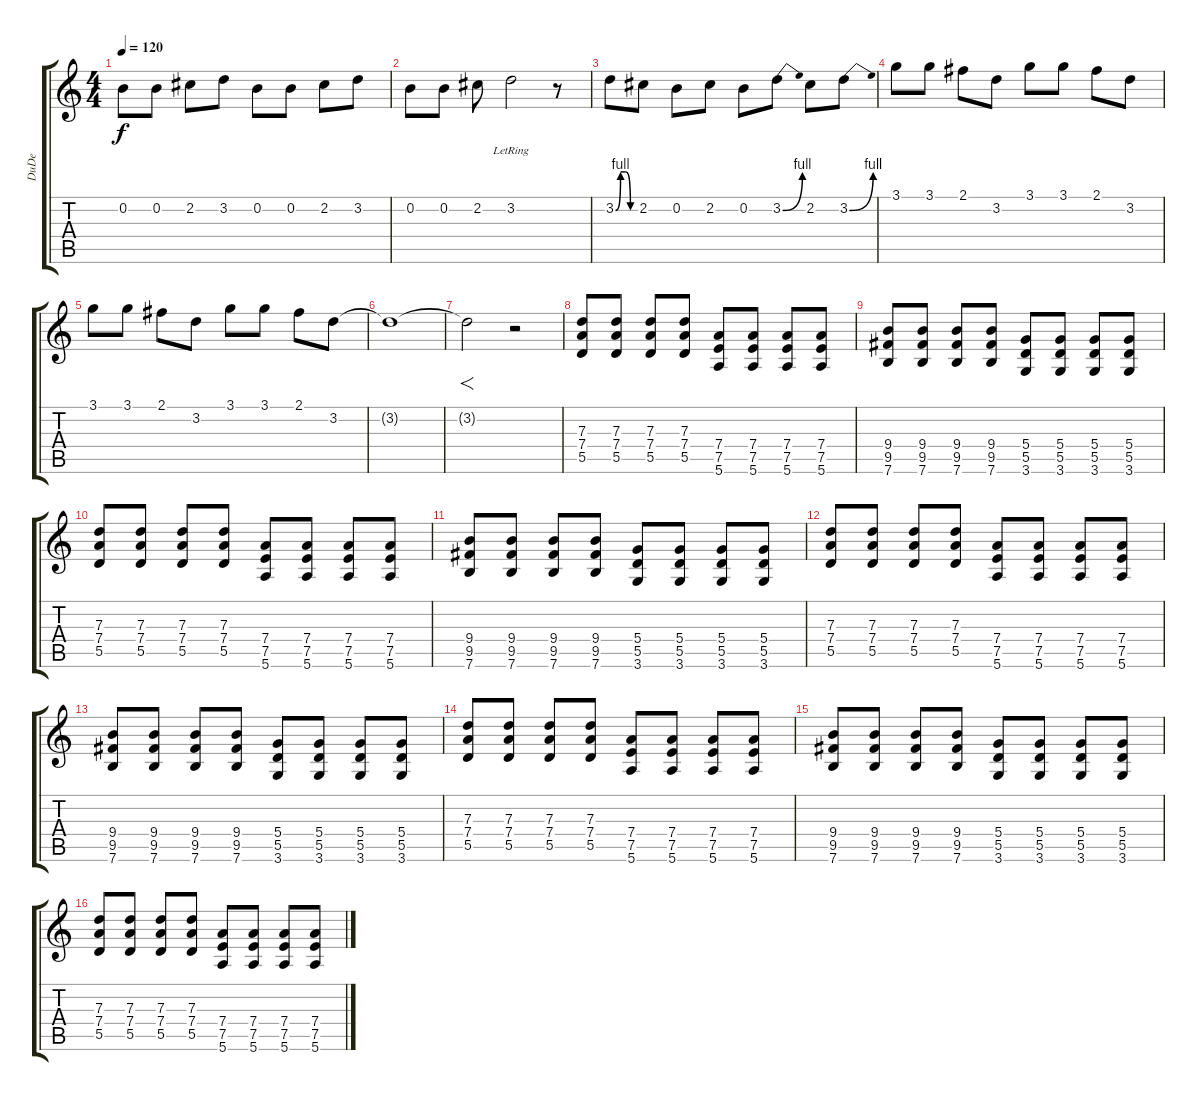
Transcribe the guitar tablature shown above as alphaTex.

\track ("DuDe" "DuDe") {instrument overdrivenguitar}
\staff {score tabs}
\tuning (E4 B3 G3 D3 A2 E2) {hide}
\ts (4 4)
\tempo 120
\clef g2
\ks c
0.2.8{dy f} 0.2.8 2.2.8 3.2.8 0.2.8 0.2.8 2.2.8 3.2.8 |
0.2.8 0.2.8 2.2.8 3.2{lr}.2 r.8 |
3.2{be (custom 0 0 15 4 30 4 45 0 60 0)}.8 2.2.8 0.2.8 2.2.8 0.2.8 3.2{be (bend 0 0 60 4)}.8 2.2.8 3.2{be (bend 0 0 60 4)}.8 |
3.1.8 3.1.8 2.1.8 3.2.8 3.1.8 3.1.8 2.1.8 3.2.8 |
3.1.8 3.1.8 2.1.8 3.2.8 3.1.8 3.1.8 2.1.8 3.2.8 |
3.2{t}.1 |
3.2{t}.2{f} r.2 |
(7.3 7.4 5.5).8 (7.3 7.4 5.5).8 (7.3 7.4 5.5).8 (7.3 7.4 5.5).8 (7.4 7.5 5.6).8 (7.4 7.5 5.6).8 (7.4 7.5 5.6).8 (7.4 7.5 5.6).8 |
(9.4 9.5 7.6).8 (9.4 9.5 7.6).8 (9.4 9.5 7.6).8 (9.4 9.5 7.6).8 (5.4 5.5 3.6).8 (5.4 5.5 3.6).8 (5.4 5.5 3.6).8 (5.4 5.5 3.6).8 |
(7.3 7.4 5.5).8 (7.3 7.4 5.5).8 (7.3 7.4 5.5).8 (7.3 7.4 5.5).8 (7.4 7.5 5.6).8 (7.4 7.5 5.6).8 (7.4 7.5 5.6).8 (7.4 7.5 5.6).8 |
(9.4 9.5 7.6).8 (9.4 9.5 7.6).8 (9.4 9.5 7.6).8 (9.4 9.5 7.6).8 (5.4 5.5 3.6).8 (5.4 5.5 3.6).8 (5.4 5.5 3.6).8 (5.4 5.5 3.6).8 |
(7.3 7.4 5.5).8 (7.3 7.4 5.5).8 (7.3 7.4 5.5).8 (7.3 7.4 5.5).8 (7.4 7.5 5.6).8 (7.4 7.5 5.6).8 (7.4 7.5 5.6).8 (7.4 7.5 5.6).8 |
(9.4 9.5 7.6).8 (9.4 9.5 7.6).8 (9.4 9.5 7.6).8 (9.4 9.5 7.6).8 (5.4 5.5 3.6).8 (5.4 5.5 3.6).8 (5.4 5.5 3.6).8 (5.4 5.5 3.6).8 |
(7.3 7.4 5.5).8 (7.3 7.4 5.5).8 (7.3 7.4 5.5).8 (7.3 7.4 5.5).8 (7.4 7.5 5.6).8 (7.4 7.5 5.6).8 (7.4 7.5 5.6).8 (7.4 7.5 5.6).8 |
(9.4 9.5 7.6).8 (9.4 9.5 7.6).8 (9.4 9.5 7.6).8 (9.4 9.5 7.6).8 (5.4 5.5 3.6).8 (5.4 5.5 3.6).8 (5.4 5.5 3.6).8 (5.4 5.5 3.6).8 |
(7.3 7.4 5.5).8 (7.3 7.4 5.5).8 (7.3 7.4 5.5).8 (7.3 7.4 5.5).8 (7.4 7.5 5.6).8 (7.4 7.5 5.6).8 (7.4 7.5 5.6).8 (7.4 7.5 5.6).8
